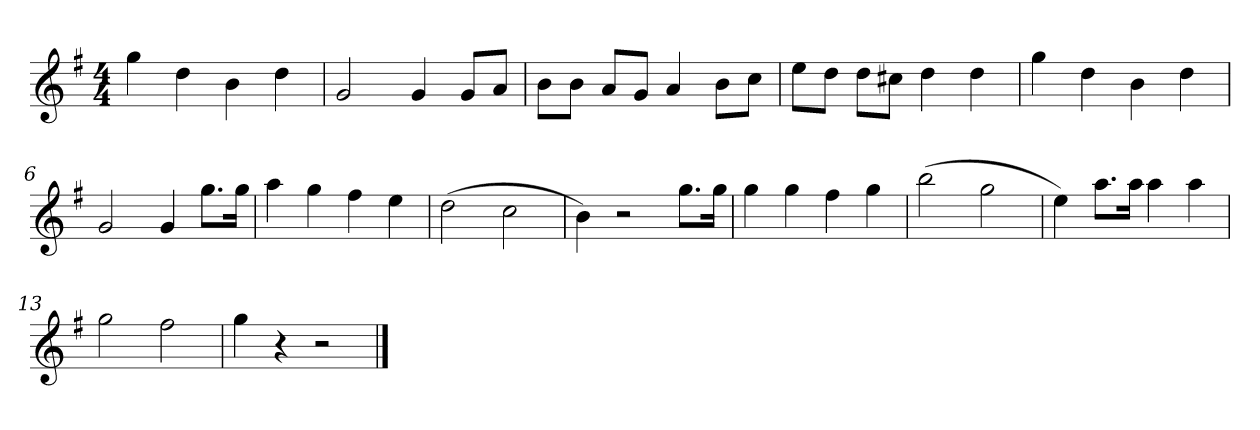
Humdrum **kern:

**kern
*part1
*staff1
*k[f#]
*M4/4
*MM120
=1
4gg
4dd
4b
4dd
=2
2g
4g
8gL
8aJ
=3
8bL
8bJ
8aL
8gJ
4a
8bL
8ccJ
=4
8eeL
8ddJ
8ddL
8cc#XJ
4dd
4dd
=5
4gg
4dd
4b
4dd
=6
2g
4g
8.ggL
16ggJk
=7
4aa
4gg
4ff#
4ee
=8
(2dd
2cc
=9
4b)
2r
8.ggL
16ggJk
=10
4gg
4gg
4ff#
4gg
=11
(2bb
2gg
=12
4ee)
8.aaL
16aaJk
4aa
4aa
=13
2gg
2ff#
=14
4gg
4r
2r
==
*-
